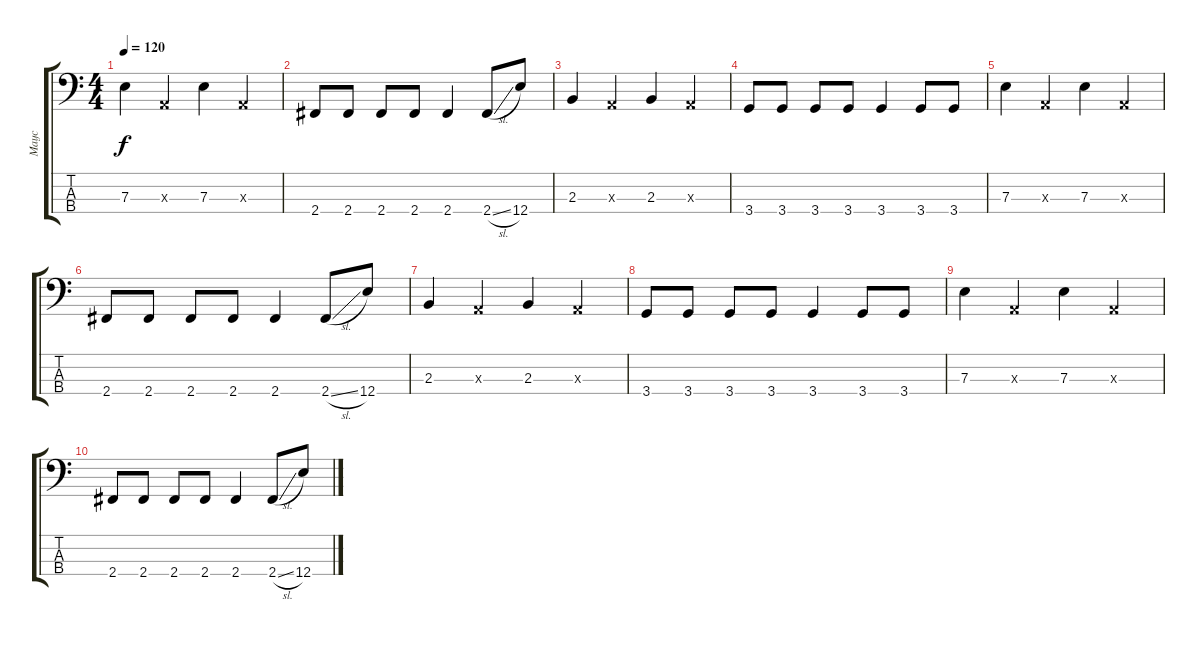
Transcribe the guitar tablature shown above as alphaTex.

\track ("Маус" "Маус") {instrument electricbassfinger}
\staff {score tabs}
\tuning (G2 D2 A1 E1) {hide}
\ts (4 4)
\tempo 120
\clef f4
\ks c
7.3.4{dy f} 0.3{x}.4 7.3.4 0.3{x}.4 |
2.4.8 2.4.8 2.4.8 2.4.8 2.4.4 2.4{sl}.8 12.4.8 |
2.3.4 0.3{x}.4 2.3.4 0.3{x}.4 |
3.4.8 3.4.8 3.4.8 3.4.8 3.4.4 3.4.8 3.4.8 |
7.3.4 0.3{x}.4 7.3.4 0.3{x}.4 |
2.4.8 2.4.8 2.4.8 2.4.8 2.4.4 2.4{sl}.8 12.4.8 |
2.3.4 0.3{x}.4 2.3.4 0.3{x}.4 |
3.4.8 3.4.8 3.4.8 3.4.8 3.4.4 3.4.8 3.4.8 |
7.3.4 0.3{x}.4 7.3.4 0.3{x}.4 |
2.4.8 2.4.8 2.4.8 2.4.8 2.4.4 2.4{sl}.8 12.4.8
